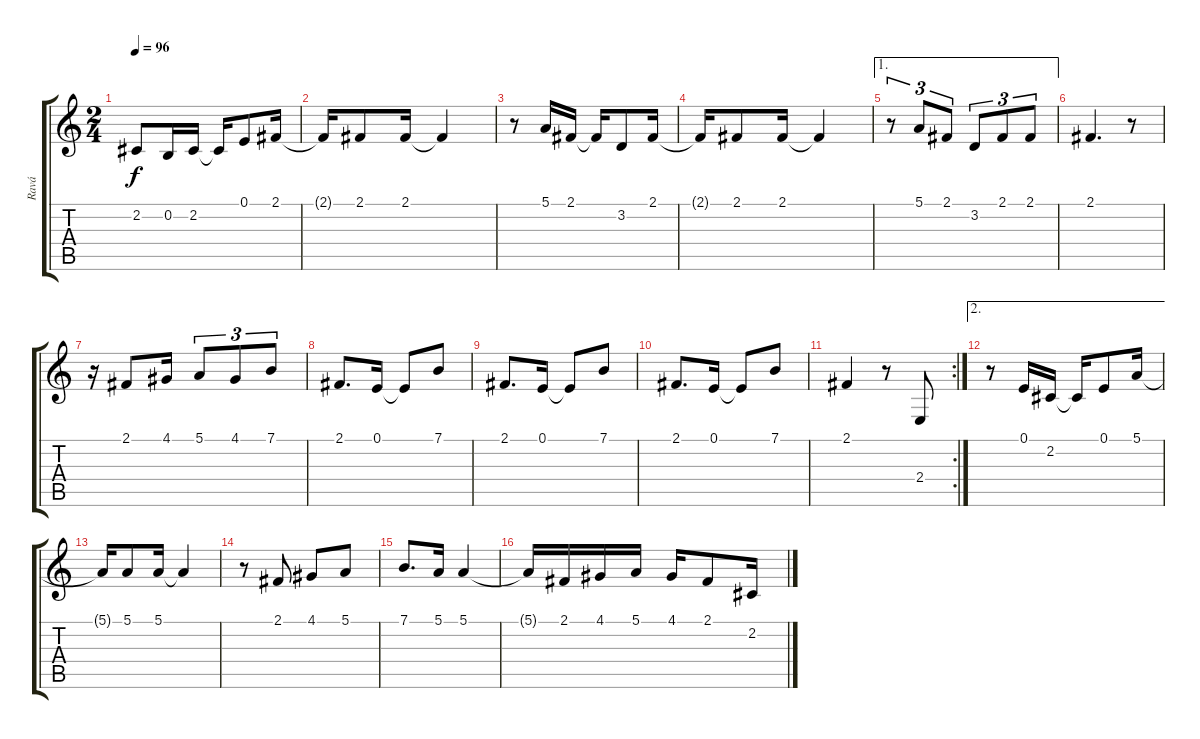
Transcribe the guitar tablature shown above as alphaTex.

\track ("Ravá" "Ravá") {instrument violin}
\staff {score tabs}
\tuning (E4 B3 G3 D3 A2 E2) {hide}
\ts (2 4)
\tempo 96
\clef g2
\ks c
2.2.8{dy f} 0.2.16 2.2.16 2.2{t}.16 0.1.8 2.1.16 |
2.1{t}.16 2.1.8 2.1.16 2.1{t}.4 |
r.8 5.1.16 2.1.16 2.1{t}.16 3.2.8 2.1.16 |
2.1{t}.16 2.1.8 2.1.16 2.1{t}.4 |
\ae 1
r.8{tu (3 2)} 5.1.8{tu (3 2)} 2.1.8{tu (3 2)} 3.2.8{tu (3 2)} 2.1.8{tu (3 2)} 2.1.8{tu (3 2)} |
2.1.4{d} r.8 |
r.16 2.1.8 4.1.16 5.1.8{tu (3 2)} 4.1.8{tu (3 2)} 7.1.8{tu (3 2)} |
2.1.8{d} 0.1.16 0.1{t}.8 7.1.8 |
2.1.8{d} 0.1.16 0.1{t}.8 7.1.8 |
2.1.8{d} 0.1.16 0.1{t}.8 7.1.8 |
\rc 2
2.1.4 r.8 2.4.8 |
\ae 2
r.8 0.1.16 2.2.16 2.2{t}.16 0.1.8 5.1.16 |
5.1{t}.16 5.1.8 5.1.16 5.1{t}.4 |
r.8 2.1.8 4.1.8 5.1.8 |
7.1.8{d} 5.1.16 5.1.4 |
5.1{t}.16 2.1.16 4.1.16 5.1.16 4.1.16 2.1.8 2.2.16
